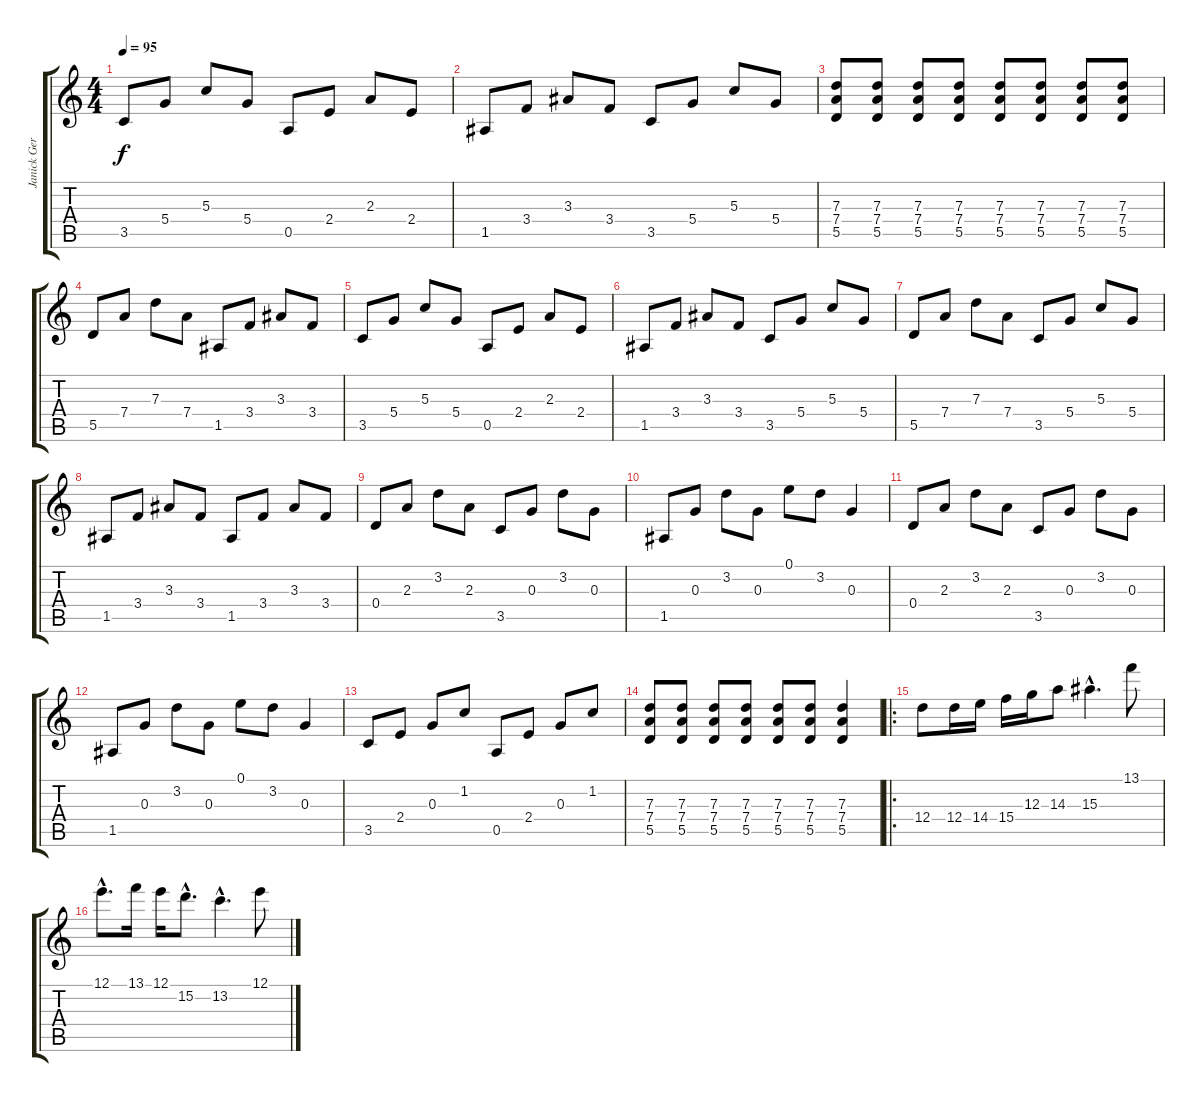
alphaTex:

\track ("Janick Gers" "Janick Ger") {instrument distortionguitar}
\staff {score tabs}
\tuning (E4 B3 G3 D3 A2 E2) {hide}
\ts (4 4)
\tempo 95
\clef g2
\ks c
3.5.8{dy f} 5.4.8 5.3.8 5.4.8 0.5.8 2.4.8 2.3.8 2.4.8 |
1.5.8 3.4.8 3.3.8 3.4.8 3.5.8 5.4.8 5.3.8 5.4.8 |
(7.3 7.4 5.5).8 (7.3 7.4 5.5).8 (7.3 7.4 5.5).8 (7.3 7.4 5.5).8 (7.3 7.4 5.5).8 (7.3 7.4 5.5).8 (7.3 7.4 5.5).8 (7.3 7.4 5.5).8 |
5.5.8 7.4.8 7.3.8 7.4.8 1.5.8 3.4.8 3.3.8 3.4.8 |
3.5.8 5.4.8 5.3.8 5.4.8 0.5.8 2.4.8 2.3.8 2.4.8 |
1.5.8 3.4.8 3.3.8 3.4.8 3.5.8 5.4.8 5.3.8 5.4.8 |
5.5.8 7.4.8 7.3.8 7.4.8 3.5.8 5.4.8 5.3.8 5.4.8 |
1.5.8 3.4.8 3.3.8 3.4.8 1.5.8 3.4.8 3.3.8 3.4.8 |
0.4.8 2.3.8 3.2.8 2.3.8 3.5.8 0.3.8 3.2.8 0.3.8 |
1.5.8 0.3.8 3.2.8 0.3.8 0.1.8 3.2.8 0.3.4 |
0.4.8 2.3.8 3.2.8 2.3.8 3.5.8 0.3.8 3.2.8 0.3.8 |
1.5.8 0.3.8 3.2.8 0.3.8 0.1.8 3.2.8 0.3.4 |
3.5.8 2.4.8 0.3.8 1.2.8 0.5.8 2.4.8 0.3.8 1.2.8 |
(7.3 7.4 5.5).8 (7.3 7.4 5.5).8 (7.3 7.4 5.5).8 (7.3 7.4 5.5).8 (7.3 7.4 5.5).8 (7.3 7.4 5.5).8 (7.3 7.4 5.5).4 |
\ro
12.4.8 12.4.16 14.4.16 15.4.16 12.3.16 14.3.8 15.3{hac}.4{d} 13.1.8 |
12.1{hac}.8{d} 13.1.16 12.1.16 15.2{hac}.8{d} 13.2{hac}.4{d} 12.1.8
